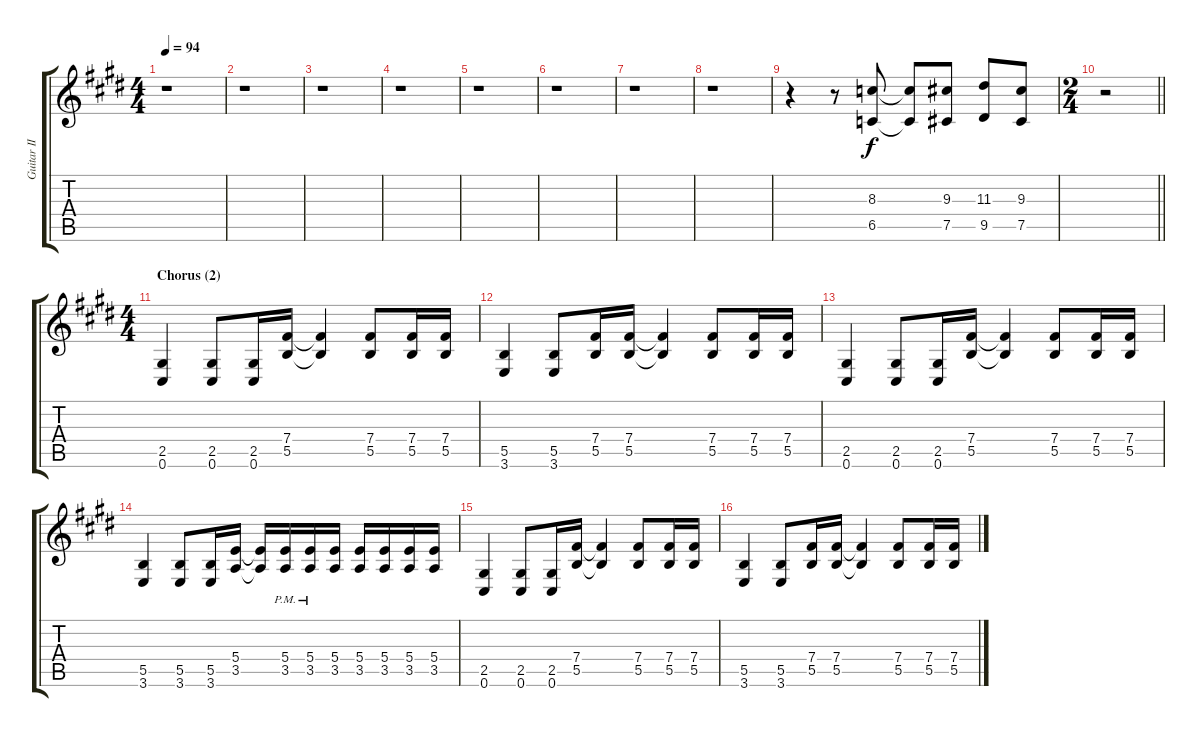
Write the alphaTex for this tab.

\track ("Guitar II" "Guitar II") {instrument distortionguitar}
\staff {score tabs}
\tuning (Db4 Ab3 E3 B2 Gb2 Db2) {hide}
\ts (4 4)
\tempo 94
\clef g2
\ks c#minor
r.1{dy f} |
r.1 |
r.1 |
r.1 |
r.1 |
r.1 |
r.1 |
r.1 |
r.4 r.8 (8.3 6.5).8 (8.3{t} 6.5{t}).8 (9.3 7.5).8 (11.3 9.5).8 (9.3 7.5).8 |
\ts (2 4)
\barLineRight lightlight
r.2 |
\ts (4 4)
\section ("" "Chorus (2)")
(2.5 0.6).4 (2.5 0.6).8 (2.5 0.6).16 (7.4 5.5).16 (7.4{t} 5.5{t}).4 (7.4 5.5).8 (7.4 5.5).16 (7.4 5.5).16 |
(5.5 3.6).4 (5.5 3.6).8 (7.4 5.5).16 (7.4 5.5).16 (7.4{t} 5.5{t}).4 (7.4 5.5).8 (7.4 5.5).16 (7.4 5.5).16 |
(2.5 0.6).4 (2.5 0.6).8 (2.5 0.6).16 (7.4 5.5).16 (7.4{t} 5.5{t}).4 (7.4 5.5).8 (7.4 5.5).16 (7.4 5.5).16 |
(5.5 3.6).4 (5.5 3.6).8 (5.5 3.6).16 (5.4 3.5).16 (5.4{t} 3.5{t}).16 (5.4{pm} 3.5{pm}).16 (5.4{pm} 3.5{pm}).16 (5.4 3.5).16 (5.4 3.5).16 (5.4 3.5).16 (5.4 3.5).16 (5.4 3.5).16 |
(2.5 0.6).4 (2.5 0.6).8 (2.5 0.6).16 (7.4 5.5).16 (7.4{t} 5.5{t}).4 (7.4 5.5).8 (7.4 5.5).16 (7.4 5.5).16 |
(5.5 3.6).4 (5.5 3.6).8 (7.4 5.5).16 (7.4 5.5).16 (7.4{t} 5.5{t}).4 (7.4 5.5).8 (7.4 5.5).16 (7.4 5.5).16
